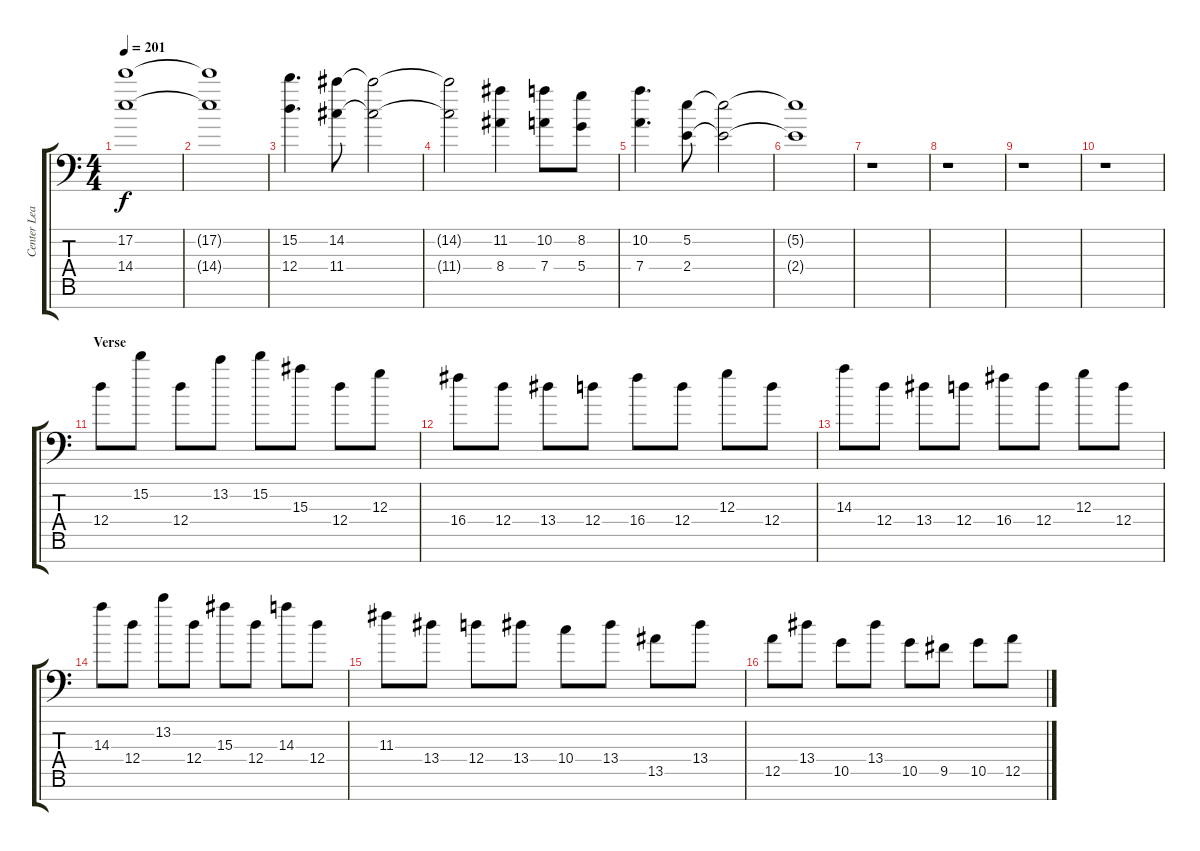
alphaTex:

\track ("Center Lead 1" "Center Lea") {instrument overdrivenguitar}
\staff {score tabs}
\tuning (E4 B3 G3 D3 A2 E2 A1) {hide}
\ts (4 4)
\tempo 201
\clef f4
\ks aminor
(17.2 14.4).1{dy f} |
(17.2{t} 14.4{t}).1 |
(15.2 12.4).4{d} (14.2 11.4).8 (14.2{t} 11.4{t}).2 |
(14.2{t} 11.4{t}).2 (11.2 8.4).4 (10.2 7.4).8 (8.2 5.4).8 |
(10.2 7.4).4{d} (5.2 2.4).8 (5.2{t} 2.4{t}).2 |
(5.2{t} 2.4{t}).1 |
r.1 |
r.1 |
r.1 |
r.1 |
\section ("" "Verse")
12.4.8 15.2.8 12.4.8 13.2.8 15.2.8 15.3.8 12.4.8 12.3.8 |
16.4.8 12.4.8 13.4.8 12.4.8 16.4.8 12.4.8 12.3.8 12.4.8 |
14.3.8 12.4.8 13.4.8 12.4.8 16.4.8 12.4.8 12.3.8 12.4.8 |
14.3.8 12.4.8 13.2.8 12.4.8 15.3.8 12.4.8 14.3.8 12.4.8 |
11.3.8 13.4.8 12.4.8 13.4.8 10.4.8 13.4.8 13.5.8 13.4.8 |
12.5.8 13.4.8 10.5.8 13.4.8 10.5.8 9.5.8 10.5.8 12.5.8
